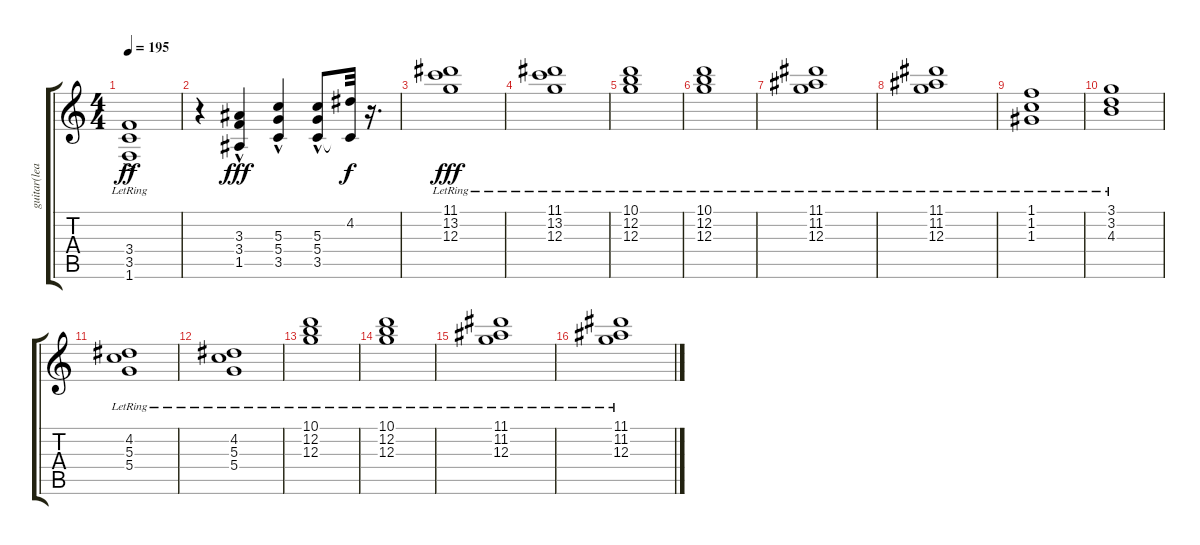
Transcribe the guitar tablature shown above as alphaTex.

\track ("guitar(lead)" "guitar(lea") {instrument overdrivenguitar}
\staff {score tabs}
\tuning (E4 B3 G3 D3 A2 E2) {hide}
\ts (4 4)
\tempo 195
\clef g2
\ks c
(3.4{ac lr} 3.5{ac lr} 1.6{ac lr}).1{dy ff} |
r.4 (3.3{hac} 3.4{hac} 1.5{hac}).4{dy fff} (5.3{hac} 5.4{hac} 3.5{hac}).4 (5.3{hac} 5.4{hac} 3.5{hac}).8 (4.2{t} 3.5{t}).32{dy f} r.16{d} |
(11.1{lr} 13.2{lr} 12.3{lr}).1{dy fff} |
(11.1{lr} 13.2{lr} 12.3{lr}).1 |
(10.1{lr} 12.2{lr} 12.3{lr}).1 |
(10.1{lr} 12.2{lr} 12.3{lr}).1 |
(11.1{lr} 11.2{lr} 12.3{lr}).1 |
(11.1{lr} 11.2{lr} 12.3{lr}).1 |
(1.1{lr} 1.2{lr} 1.3{lr}).1 |
(3.1{lr} 3.2{lr} 4.3{lr}).1 |
(4.2{lr} 5.3{lr} 5.4{lr}).1 |
(4.2{lr} 5.3{lr} 5.4{lr}).1 |
(10.1{lr} 12.2{lr} 12.3{lr}).1 |
(10.1{lr} 12.2{lr} 12.3{lr}).1 |
(11.1{lr} 11.2{lr} 12.3{lr}).1 |
(11.1{lr} 11.2{lr} 12.3{lr}).1
